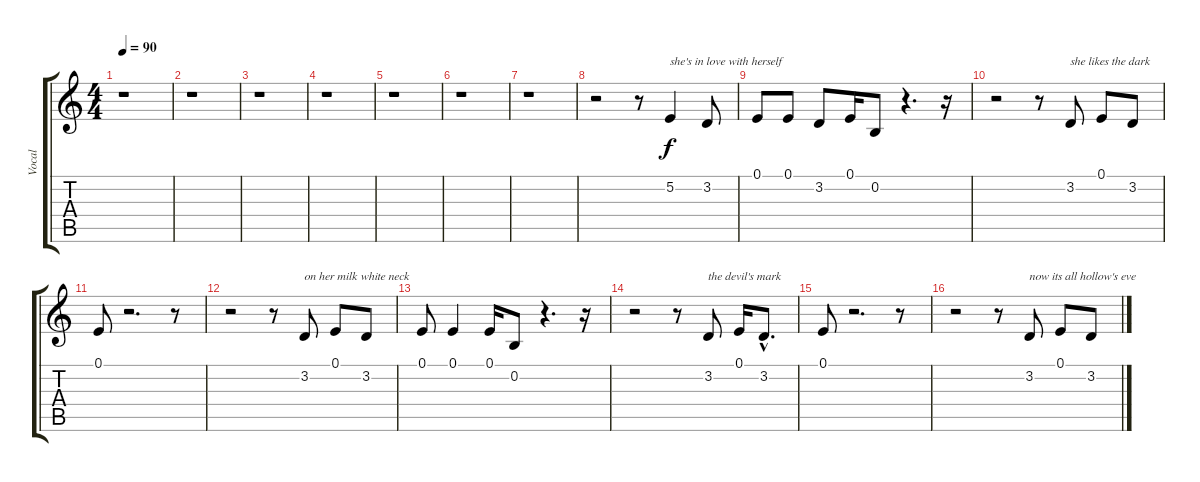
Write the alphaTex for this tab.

\track ("Vocal" "Vocal") {instrument synthvoice}
\staff {score tabs}
\tuning (E4 B3 G3 D3 A2 E2) {hide}
\ts (4 4)
\tempo 90
\clef g2
\ks c
r.1{dy f instrument synthvoice} |
r.1 |
r.1 |
r.1 |
r.1 |
r.1 |
r.1 |
r.2 r.8 5.2.4{txt "she's in love with herself"} 3.2.8 |
0.1.8 0.1.8 3.2.8 0.1.16 0.2.8 r.4{d} r.16 |
r.2 r.8 3.2.8{txt "she likes the dark"} 0.1.8 3.2.8 |
0.1.8 r.2{d} r.8 |
r.2 r.8 3.2.8{txt "on her milk white neck"} 0.1.8 3.2.8 |
0.1.8 0.1.4 0.1.16 0.2.8 r.4{d} r.16 |
r.2 r.8 3.2.8{txt "the devil's mark"} 0.1.16 3.2{hac}.8{d} |
0.1.8 r.2{d} r.8 |
r.2 r.8 3.2.8{txt "now its all hollow's eve"} 0.1.8 3.2.8
